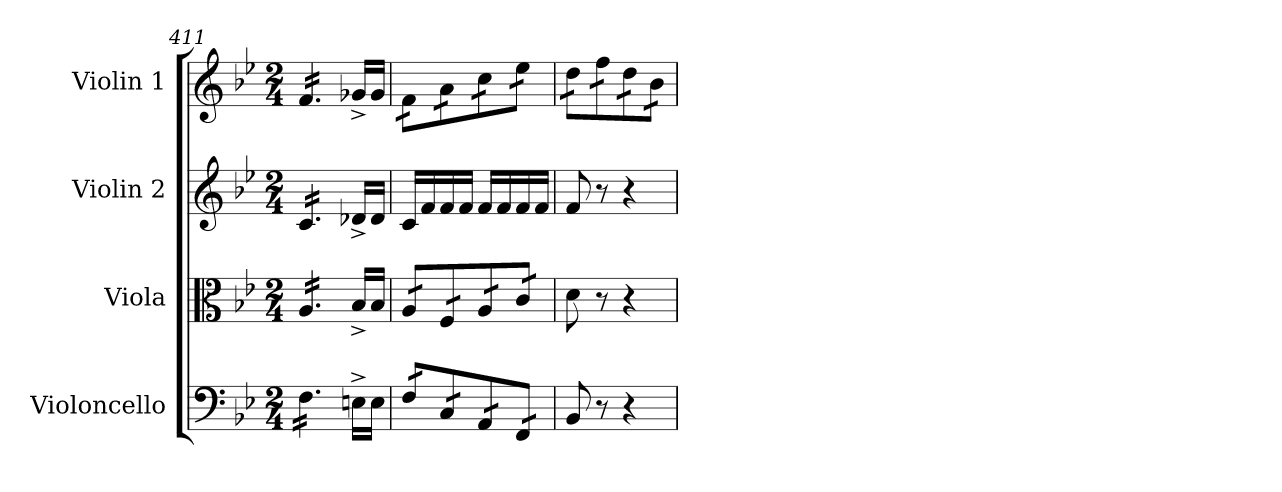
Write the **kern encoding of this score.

**kern	**kern	**kern	**kern
*part4	*part3	*part2	*part1
*staff4	*staff3	*staff2	*staff1
*I"Violoncello	*I"Viola	*I"Violin 2	*I"Violin 1
*I'Vc	*I'Vla	*I'Vln	*I'Vln
*clefF4	*clefC3	*clefG2	*clefG2
*k[b-e-]	*k[b-e-]	*k[b-e-]	*k[b-e-]
*M2/4	*M2/4	*M2/4	*M2/4
=411	=411	=411	=411
*tremolo	*	*	*
*	*tremolo	*	*
*	*	*tremolo	*
*	*	*	*tremolo
16F\LL	16A/LL	16c/LL	16f/LL
16F\	16A/	16c/	16f/
16F\	16A/	16c/	16f/
16F\	16A/	16c/	16f/
16F\	16A/	16c/	16f/
16F\JJ	16A/JJ	16c/JJ	16f/JJ
*	*	*	*Xtremolo
*	*	*Xtremolo	*
*	*Xtremolo	*	*
*Xtremolo	*	*	*
16En^\LL	16B-^/LL	16d-X^/LL	16g-X^/LL
16E\JJ	16B-/JJ	16d-/JJ	16g-/JJ
=412	=412	=412	=412
*tremolo	*	*	*
*	*tremolo	*	*
*	*	*	*tremolo
16F/LL	16A/LL	16c/LL	16f\LL
16F/	16A/	16f/	16f\
16C/	16F/	16f/	16a\
16C/	16F/	16f/JJ	16a\
16AA/	16A/	16f/LL	16cc\
16AA/	16A/	16f/	16cc\
16FF/	16c/	16f/	16ee-\
16FF/JJ	16c/JJ	16f/JJ	16ee-\JJ
*	*Xtremolo	*	*
*Xtremolo	*	*	*
=413	=413	=413	=413
8BB-/	8d\	8f/	16dd\LL
.	.	.	16dd\
8r	8r	8r	16ff\
.	.	.	16ff\
4r	4r	4r	16dd\
.	.	.	16dd\
.	.	.	16b-\
.	.	.	16b-\JJ
*	*	*	*Xtremolo
=	=	=	=
*-	*-	*-	*-
